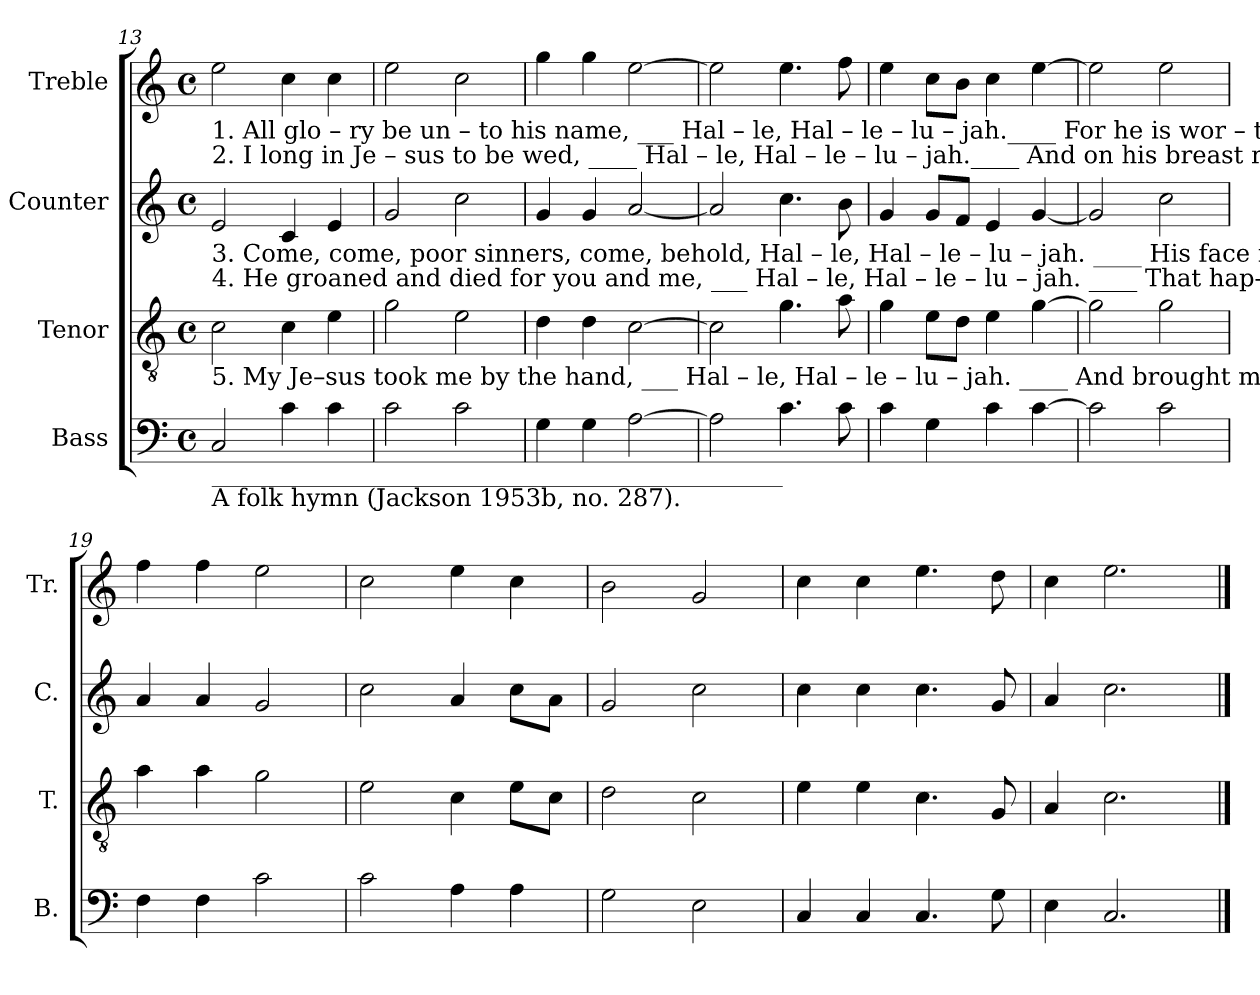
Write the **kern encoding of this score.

**kern	**kern	**kern	**kern
*part4	*part3	*part2	*part1
*staff4	*staff3	*staff2	*staff1
*I"Bass	*I"Tenor	*I"Counter	*I"Treble
*I'B.	*I'T.	*I'C.	*I'Tr.
!!LO:LB:g=z
*clefF4	*clefGv2	*clefG2	*clefG2
*k[]	*k[]	*k[]	*k[]
*M4/4	*M4/4	*M4/4	*M4/4
*met(c)	*met(c)	*met(c)	*met(c)
=13	=13	=13	=13
!	!	!	!LO:TX:b:t=1. All   glo – ry   be    un  –  to  his  name, ___  Hal – le,  Hal – le  –  lu –  jah.____   For   he   is   wor –  thy   of   the      same,   O    glo – ry,  Hal – le – lu – jah.
!	!	!	!LO:TX:b:t=2.  I      long  in   Je – sus      to   be  wed, ____  Hal – le,  Hal – le  –  lu  – jah.____  And  on  his  breast  re–cline  my      head,  O    glo – ry,   Hal – le – lu – jah.
!	!	!LO:TX:b:t=3. Come, come, poor sinners, come, behold,  Hal – le,  Hal – le  –  lu – jah. ____  His   face   is   brigh – ter  than  the  gold,  O      glo – ry,  Hal – le – lu – jah.	!
!	!	!LO:TX:b:t=4. He groaned and died for you and me, ___   Hal – le,  Hal – le  –  lu – jah. ____ That  hap– py,  hap– py  we  might   be,    O      glo – ry,  Hal – le – lu – jah.	!
!	!LO:TX:b:t=5. My  Je–sus  took  me  by  the  hand,  ___  Hal – le,   Hal – le  –  lu  – jah. ____ And  brought  me  to  the  promised  land,  O    glo – ry,  Hal – le – lu – jah.	!	!
!LO:TX:b:t=_______________________________________________	!	!	!
!LO:TX:b:t=A folk hymn (Jackson 1953b, no. 287).	!	!	!
2C!/	2c!\	2e!/	2ee!\
4c!\	4c!\	4c!/	4cc!\
4c!\	4e!\	4e!/	4cc!\
=14	=14	=14	=14
2c!\	2g!\	2g!/	2ee!\
2c!\	2e!\	2cc!\	2cc!\
=15	=15	=15	=15
4G!\	4d!\	4g!/	4gg!\
4G!\	4d!\	4g!/	4gg!\
[2A!\	[2c!\	[2a!/	[2ee!\
=16	=16	=16	=16
2A!\]	2c!\]	2a!/]	2ee!\]
4.c!\	4.g!\	4.cc!\	4.ee!\
8c!\	8a!\	8b!\	8ff!\
=17	=17	=17	=17
4c!\	4g!\	4g!/	4ee!\
4G!\	8e!\L	8g!/L	8cc!\L
.	8d!\J	8f!/J	8b!\J
4c!\	4e!\	4e!/	4cc!\
[4c!\	[4g!\	[4g!/	[4ee!\
=18	=18	=18	=18
2c!\]	2g!\]	2g!/]	2ee!\]
2c!\	2g!\	2cc!\	2ee!\
=19	=19	=19	=19
4F!\	4a!\	4a!/	4ff!\
4F!\	4a!\	4a!/	4ff!\
2c!\	2g!\	2g!/	2ee!\
=20	=20	=20	=20
2c!\	2e!\	2cc!\	2cc!\
4A!\	4c!\	4a!/	4ee!\
4A!\	8e!\L	8cc!\L	4cc!\
.	8c!\J	8a!\J	.
=21	=21	=21	=21
2G!\	2d!\	2g!/	2b!\
2E!\	2c!\	2cc!\	2g!/
=22	=22	=22	=22
4C!/	4e!\	4cc!\	4cc!\
4C!/	4e!\	4cc!\	4cc!\
4.C!/	4.c!\	4.cc!\	4.ee!\
8G!\	8G!/	8g!/	8dd!\
=23	=23	=23	=23
4E!\	4A!/	4a!/	4cc!\
2.C!/	2.c!\	2.cc!\	2.ee!\
==	==	==	==
*-	*-	*-	*-
